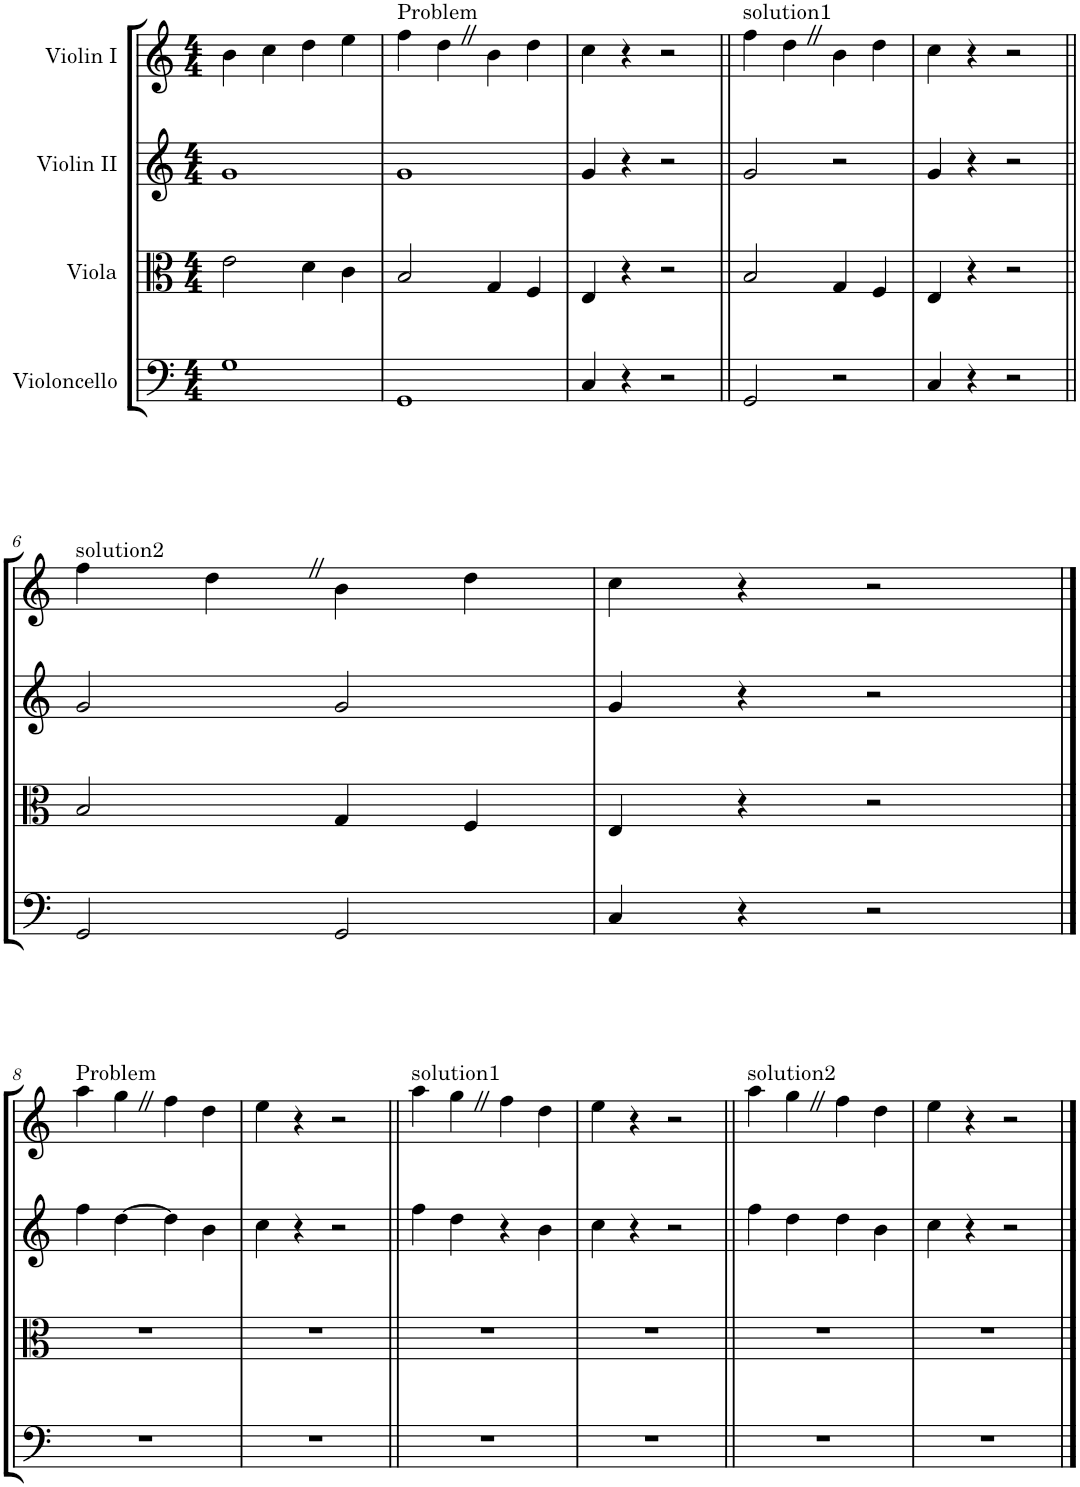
**kern	**kern	**kern	**kern
*part4	*part3	*part2	*part1
*staff4	*staff3	*staff2	*staff1
*I"Violoncello	*I"Viola	*I"Violin II	*I"Violin I
*I'Vc	*I'Vla	*I'Vln	*I'Vln
*clefF4	*clefC3	*clefG2	*clefG2
*k[]	*k[]	*k[]	*k[]
*M4/4	*M4/4	*M4/4	*M4/4
=1	=1	=1	=1
1G	2e\	1g	4b\
.	.	.	4cc\
.	4d\	.	4dd\
.	4c\	.	4ee\
=2	=2	=2	=2
!	!	!	!LO:TX:a:t=Problem
1GG	2B/	1g	4ff\
.	.	.	4ddZ\
.	4G/	.	4b\
.	4F/	.	4dd\
=3	=3	=3	=3
4C/	4E/	4g/	4cc\
4r	4r	4r	4r
2r	2r	2r	2r
=4||	=4||	=4||	=4||
!	!	!	!LO:TX:a:t=solution1
2GG/	2B/	2g/	4ff\
.	.	.	4ddZ\
2r	4G/	2r	4b\
.	4F/	.	4dd\
=5	=5	=5	=5
4C/	4E/	4g/	4cc\
4r	4r	4r	4r
2r	2r	2r	2r
!!LO:LB:g=z
=6||	=6||	=6||	=6||
!	!	!	!LO:TX:a:t=solution2
2GG/	2B/	2g/	4ff\
.	.	.	4ddZ\
2GG/	4G/	2g/	4b\
.	4F/	.	4dd\
=7	=7	=7	=7
4C/	4E/	4g/	4cc\
4r	4r	4r	4r
2r	2r	2r	2r
!!LO:LB:g=z
==8	==8	==8	==8
!	!	!	!LO:TX:a:t=Problem
1r	1r	4ff\	4aa\
.	.	[4dd\	4ggZ\
.	.	4dd\]	4ff\
.	.	4b\	4dd\
=9	=9	=9	=9
1r	1r	4cc\	4ee\
.	.	4r	4r
.	.	2r	2r
=10||	=10||	=10||	=10||
!	!	!	!LO:TX:a:t=solution1
1r	1r	4ff\	4aa\
.	.	4dd\	4ggZ\
.	.	4r	4ff\
.	.	4b\	4dd\
=11	=11	=11	=11
1r	1r	4cc\	4ee\
.	.	4r	4r
.	.	2r	2r
=12||	=12||	=12||	=12||
!	!	!	!LO:TX:a:t=solution2
1r	1r	4ff\	4aa\
.	.	4dd\	4ggZ\
.	.	4dd\	4ff\
.	.	4b\	4dd\
=13	=13	=13	=13
1r	1r	4cc\	4ee\
.	.	4r	4r
.	.	2r	2r
==	==	==	==
*-	*-	*-	*-
